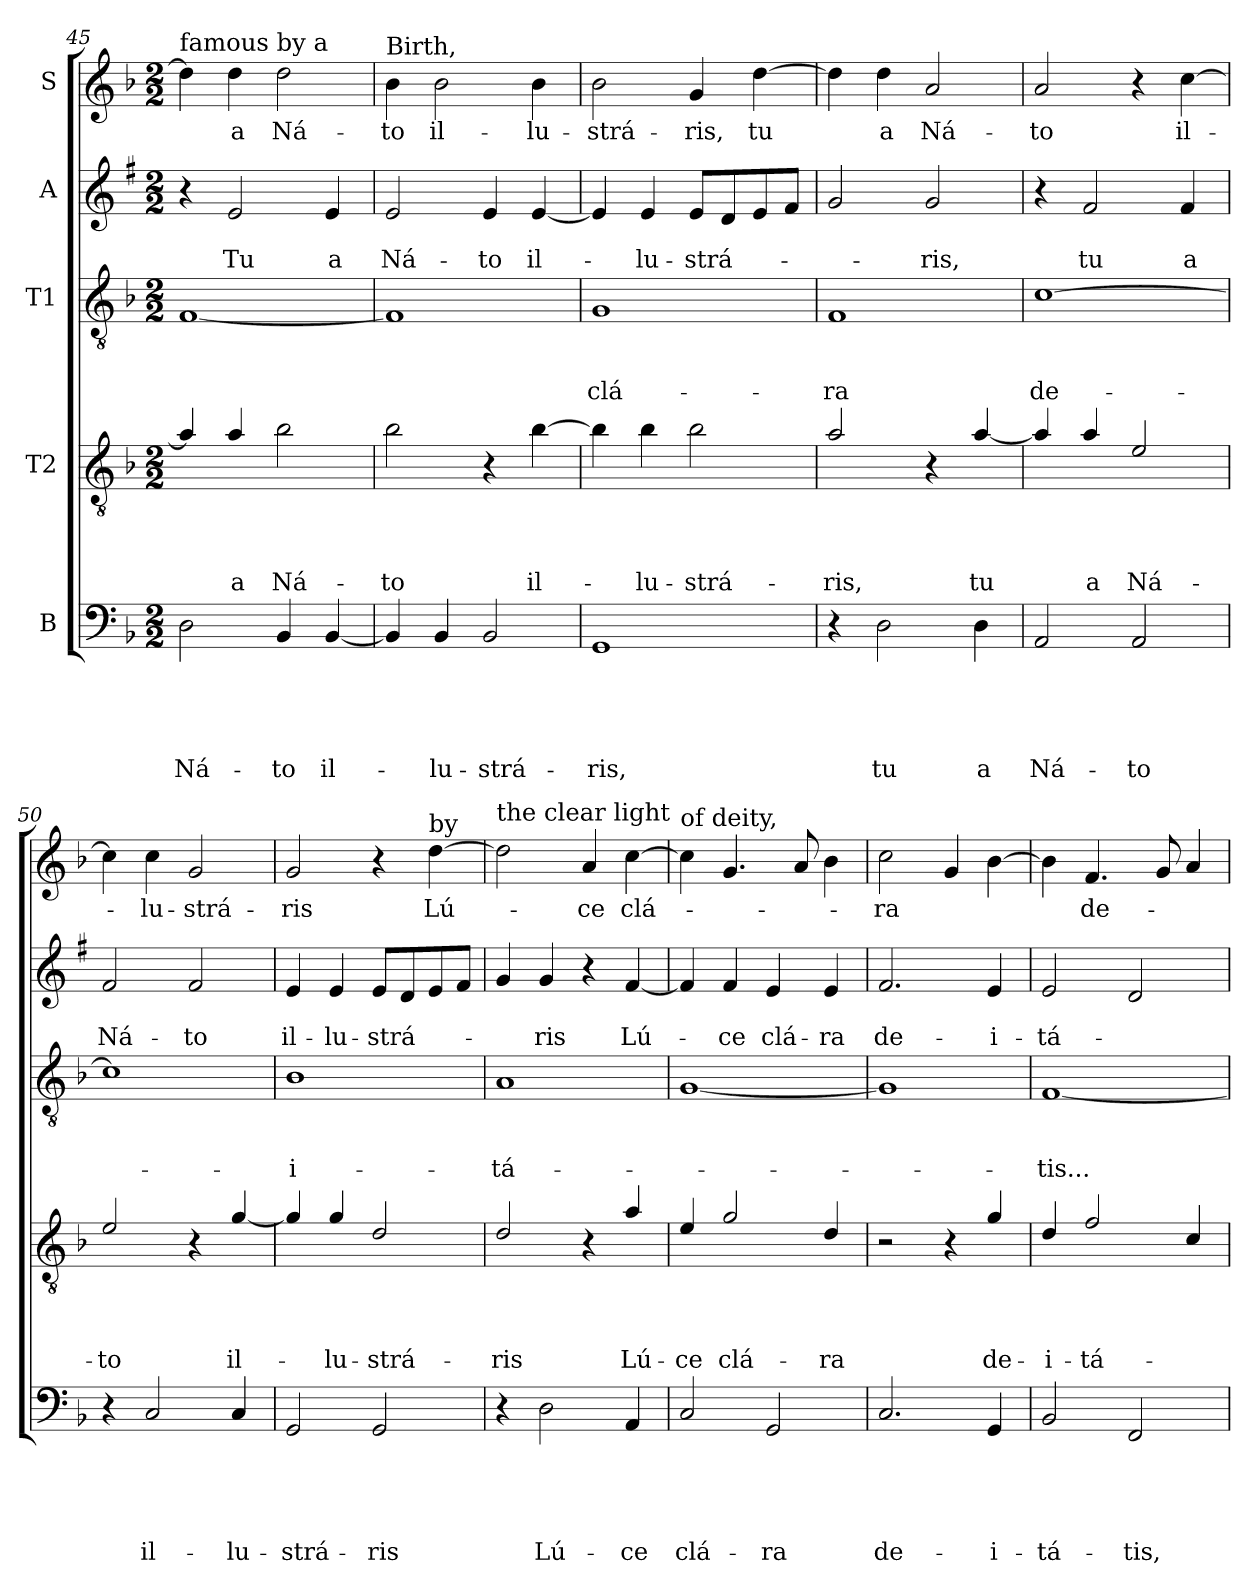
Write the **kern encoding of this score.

**kern	**text	**text	**text	**text	**text	**kern	**text	**text	**text	**text	**kern	**text	**text	**text	**kern	**text	**text	**kern	**text
*part5	*part5	*part5	*part5	*part5	*part5	*part4	*part4	*part4	*part4	*part4	*part3	*part3	*part3	*part3	*part2	*part2	*part2	*part1	*part1
*staff5	*staff5	*staff5	*staff5	*staff5	*staff5	*staff4	*staff4	*staff4	*staff4	*staff4	*staff3	*staff3	*staff3	*staff3	*staff2	*staff2	*staff2	*staff1	*staff1
*I"B	*	*	*	*	*	*I"T2	*	*	*	*	*I"T1	*	*	*	*I"A	*	*	*I"S	*
*clefF4	*	*	*	*	*	*clefGv2	*	*	*	*	*clefGv2	*	*	*	*clefG2	*	*	*clefG2	*
*	*	*	*	*	*	*ITrd8c14	*	*	*	*	*	*	*	*	*ITrd1c2	*	*	*	*
*k[b-]	*	*	*	*	*	*k[b-]	*	*	*	*	*k[b-]	*	*	*	*k[b-]	*	*	*k[b-]	*
*F:	*	*	*	*	*	*F:	*	*	*	*	*F:	*	*	*	*F:	*	*	*F:	*
*M2/2	*	*	*	*	*	*M2/2	*	*	*	*	*M2/2	*	*	*	*M2/2	*	*	*M2/2	*
=45	=45	=45	=45	=45	=45	=45	=45	=45	=45	=45	=45	=45	=45	=45	=45	=45	=45	=45	=45
!	!	!	!	!	!	!	!	!	!	!	!	!	!	!	!	!	!	!LO:TX:a:t=famous by a	!
!	!	!	!	!	!LO:LY:b	!	!	!	!	!	!	!	!	!	!	!	!	!	!
2D\	.	.	.	.	Ná-	4A/]	.	.	.	.	[1F	.	.	.	4r	.	.	4dd\]	.
!	!	!	!	!	!	!	!	!	!	!LO:LY:b	!	!	!	!	!	!	!LO:LY:b	!	!LO:LY:b
.	.	.	.	.	.	4A/	.	.	.	a	.	.	.	.	2d/	.	Tu	4dd\	a
!	!	!	!	!	!LO:LY:b	!	!	!	!	!LO:LY:b	!	!	!	!	!	!	!	!	!LO:LY:b
4BB-/	.	.	.	.	-to	2B-\	.	.	.	Ná-	.	.	.	.	.	.	.	2dd\	Ná-
!	!	!	!	!	!LO:LY:b	!	!	!	!	!	!	!	!	!	!	!	!LO:LY:b	!	!
[4BB-/	.	.	.	.	il-	.	.	.	.	.	.	.	.	.	4d/	.	a	.	.
=46	=46	=46	=46	=46	=46	=46	=46	=46	=46	=46	=46	=46	=46	=46	=46	=46	=46	=46	=46
!	!	!	!	!	!	!	!	!	!	!	!	!	!	!	!	!	!	!LO:TX:a:t=Birth,	!
!	!	!	!	!	!	!	!	!	!	!LO:LY:b	!	!	!	!	!	!	!LO:LY:b	!	!LO:LY:b
4BB-/]	.	.	.	.	.	2B-\	.	.	.	-to	1F]	.	.	.	2d/	.	Ná-	4b-\	-to
!	!	!	!	!	!LO:LY:b	!	!	!	!	!	!	!	!	!	!	!	!	!	!LO:LY:b
4BB-/	.	.	.	.	-lu-	.	.	.	.	.	.	.	.	.	.	.	.	2b-\	il-
!	!	!	!	!	!LO:LY:b	!	!	!	!	!	!	!	!	!	!	!	!LO:LY:b	!	!
2BB-/	.	.	.	.	-strá-	4r	.	.	.	.	.	.	.	.	4d/	.	-to	.	.
!	!	!	!	!	!	!	!	!	!	!LO:LY:b	!	!	!	!	!	!	!LO:LY:b	!	!LO:LY:b
.	.	.	.	.	.	[4B-\	.	.	.	il-	.	.	.	.	[4d/	.	il-	4b-\	-lu-
!!LO:LB:g=z
=47	=47	=47	=47	=47	=47	=47	=47	=47	=47	=47	=47	=47	=47	=47	=47	=47	=47	=47	=47
!	!	!	!	!	!LO:LY:b	!	!	!	!	!	!	!	!	!LO:LY:b	!	!	!	!	!LO:LY:b
1GG	.	.	.	.	-ris,	4B-\]	.	.	.	.	1G	.	.	clá-	4d/]	.	.	2b-\	-strá-
!	!	!	!	!	!	!	!	!	!	!LO:LY:b	!	!	!	!	!	!	!LO:LY:b	!	!
.	.	.	.	.	.	4B-\	.	.	.	-lu-	.	.	.	.	4d/	.	-lu-	.	.
!	!	!	!	!	!	!	!	!	!	!LO:LY:b	!	!	!	!	!	!	!LO:LY:b	!	!LO:LY:b
.	.	.	.	.	.	2B-\	.	.	.	-strá-	.	.	.	.	8d/L	.	-strá-	4g/	-ris,
.	.	.	.	.	.	.	.	.	.	.	.	.	.	.	8c/	.	.	.	.
!	!	!	!	!	!	!	!	!	!	!	!	!	!	!	!	!	!	!	!LO:LY:b
.	.	.	.	.	.	.	.	.	.	.	.	.	.	.	8d/	.	.	[4dd\	tu
.	.	.	.	.	.	.	.	.	.	.	.	.	.	.	8e/J	.	.	.	.
=48	=48	=48	=48	=48	=48	=48	=48	=48	=48	=48	=48	=48	=48	=48	=48	=48	=48	=48	=48
!	!	!	!	!	!	!	!	!	!	!LO:LY:b	!	!	!	!LO:LY:b	!	!	!	!	!
4r	.	.	.	.	.	2A/	.	.	.	-ris,	1F	.	.	-ra	2f/	.	.	4dd\]	.
!	!	!	!	!	!LO:LY:b	!	!	!	!	!	!	!	!	!	!	!	!	!	!LO:LY:b
2D\	.	.	.	.	tu	.	.	.	.	.	.	.	.	.	.	.	.	4dd\	a
!	!	!	!	!	!	!	!	!	!	!	!	!	!	!	!	!	!LO:LY:b	!	!LO:LY:b
.	.	.	.	.	.	4r	.	.	.	.	.	.	.	.	2f/	.	-ris,	2a/	Ná-
!	!	!	!	!	!LO:LY:b	!	!	!	!	!LO:LY:b	!	!	!	!	!	!	!	!	!
4D\	.	.	.	.	a	[4A/	.	.	.	tu	.	.	.	.	.	.	.	.	.
=49	=49	=49	=49	=49	=49	=49	=49	=49	=49	=49	=49	=49	=49	=49	=49	=49	=49	=49	=49
!	!	!	!	!	!LO:LY:b	!	!	!	!	!	!	!	!	!LO:LY:b	!	!	!	!	!LO:LY:b
2AA/	.	.	.	.	Ná-	4A/]	.	.	.	.	[1c	.	.	de-	4r	.	.	2a/	-to
!	!	!	!	!	!	!	!	!	!	!LO:LY:b	!	!	!	!	!	!	!LO:LY:b	!	!
.	.	.	.	.	.	4A/	.	.	.	a	.	.	.	.	2e/	.	tu	.	.
!	!	!	!	!	!LO:LY:b	!	!	!	!	!LO:LY:b	!	!	!	!	!	!	!	!	!
2AA/	.	.	.	.	-to	2E/	.	.	.	Ná-	.	.	.	.	.	.	.	4r	.
!	!	!	!	!	!	!	!	!	!	!	!	!	!	!	!	!	!LO:LY:b	!	!LO:LY:b
.	.	.	.	.	.	.	.	.	.	.	.	.	.	.	4e/	.	a	[4cc\	il-
=50	=50	=50	=50	=50	=50	=50	=50	=50	=50	=50	=50	=50	=50	=50	=50	=50	=50	=50	=50
!	!	!	!	!	!	!	!	!	!	!LO:LY:b	!	!	!	!	!	!	!LO:LY:b	!	!
4r	.	.	.	.	.	2E/	.	.	.	-to	1c]	.	.	.	2e/	.	Ná-	4cc\]	.
!	!	!	!	!	!LO:LY:b	!	!	!	!	!	!	!	!	!	!	!	!	!	!LO:LY:b
2C/	.	.	.	.	il-	.	.	.	.	.	.	.	.	.	.	.	.	4cc\	-lu-
!	!	!	!	!	!	!	!	!	!	!	!	!	!	!	!	!	!LO:LY:b	!	!LO:LY:b
.	.	.	.	.	.	4r	.	.	.	.	.	.	.	.	2e/	.	-to	2g/	-strá-
!	!	!	!	!	!LO:LY:b	!	!	!	!	!LO:LY:b	!	!	!	!	!	!	!	!	!
4C/	.	.	.	.	-lu-	[4G/	.	.	.	il-	.	.	.	.	.	.	.	.	.
=51	=51	=51	=51	=51	=51	=51	=51	=51	=51	=51	=51	=51	=51	=51	=51	=51	=51	=51	=51
!	!	!	!	!	!LO:LY:b	!	!	!	!	!	!	!	!	!LO:LY:b	!	!	!LO:LY:b	!	!LO:LY:b
2GG/	.	.	.	.	-strá-	4G/]	.	.	.	.	1B-	.	.	-i-	4d/	.	il-	2g/	-ris
!	!	!	!	!	!	!	!	!	!	!LO:LY:b	!	!	!	!	!	!	!LO:LY:b	!	!
.	.	.	.	.	.	4G/	.	.	.	-lu-	.	.	.	.	4d/	.	-lu-	.	.
!	!	!	!	!	!LO:LY:b	!	!	!	!	!LO:LY:b	!	!	!	!	!	!	!LO:LY:b	!	!
2GG/	.	.	.	.	-ris	2D/	.	.	.	-strá-	.	.	.	.	8d/L	.	-strá-	4r	.
.	.	.	.	.	.	.	.	.	.	.	.	.	.	.	8c/	.	.	.	.
!	!	!	!	!	!	!	!	!	!	!	!	!	!	!	!	!	!	!LO:TX:a:t=by	!
!	!	!	!	!	!	!	!	!	!	!	!	!	!	!	!	!	!	!	!LO:LY:b
.	.	.	.	.	.	.	.	.	.	.	.	.	.	.	8d/	.	.	[4dd\	Lú-
.	.	.	.	.	.	.	.	.	.	.	.	.	.	.	8e/J	.	.	.	.
=52	=52	=52	=52	=52	=52	=52	=52	=52	=52	=52	=52	=52	=52	=52	=52	=52	=52	=52	=52
!	!	!	!	!	!	!	!	!	!	!	!	!	!	!	!	!	!	!LO:TX:a:t=the clear light	!
!	!	!	!	!	!	!	!	!	!	!LO:LY:b	!	!	!	!LO:LY:b	!	!	!	!	!
4r	.	.	.	.	.	2D/	.	.	.	-ris	1A	.	.	-tá-	4f/	.	.	2dd\]	.
!	!	!	!	!	!LO:LY:b	!	!	!	!	!	!	!	!	!	!	!	!LO:LY:b	!	!
2D\	.	.	.	.	Lú-	.	.	.	.	.	.	.	.	.	4f/	.	-ris	.	.
!	!	!	!	!	!	!	!	!	!	!	!	!	!	!	!	!	!	!	!LO:LY:b
.	.	.	.	.	.	4r	.	.	.	.	.	.	.	.	4r	.	.	4a/	-ce
!	!	!	!	!	!LO:LY:b	!	!	!	!	!LO:LY:b	!	!	!	!	!	!	!LO:LY:b	!	!LO:LY:b
4AA/	.	.	.	.	-ce	4A/	.	.	.	Lú-	.	.	.	.	[4e/	.	Lú-	[4cc\	clá-
!!LO:PB:g=z
=53	=53	=53	=53	=53	=53	=53	=53	=53	=53	=53	=53	=53	=53	=53	=53	=53	=53	=53	=53
!	!	!	!	!	!	!	!	!	!	!	!	!	!	!	!	!	!	!LO:TX:a:t=of deity,	!
!	!	!	!	!	!LO:LY:b	!	!	!	!	!LO:LY:b	!	!	!	!	!	!	!	!	!
2C/	.	.	.	.	clá-	4E/	.	.	.	-ce	[1G	.	.	.	4e/]	.	.	4cc\]	.
!	!	!	!	!	!	!	!	!	!	!LO:LY:b	!	!	!	!	!	!	!LO:LY:b	!	!
.	.	.	.	.	.	2G/	.	.	.	clá-	.	.	.	.	4e/	.	-ce	4.g/	.
!	!	!	!	!	!LO:LY:b	!	!	!	!	!	!	!	!	!	!	!	!LO:LY:b	!	!
2GG/	.	.	.	.	-ra	.	.	.	.	.	.	.	.	.	4d/	.	clá-	.	.
.	.	.	.	.	.	.	.	.	.	.	.	.	.	.	.	.	.	8a/	.
!	!	!	!	!	!	!	!	!	!	!LO:LY:b	!	!	!	!	!	!	!LO:LY:b	!	!
.	.	.	.	.	.	4D/	.	.	.	-ra	.	.	.	.	4d/	.	-ra	4b-\	.
=54	=54	=54	=54	=54	=54	=54	=54	=54	=54	=54	=54	=54	=54	=54	=54	=54	=54	=54	=54
!	!	!	!	!	!LO:LY:b	!	!	!	!	!	!	!	!	!	!	!	!LO:LY:b	!	!LO:LY:b
2.C/	.	.	.	.	de-	2r	.	.	.	.	1G]	.	.	.	2.e/	.	de-	2cc\	-ra
.	.	.	.	.	.	4r	.	.	.	.	.	.	.	.	.	.	.	4g/	.
!	!	!	!	!	!LO:LY:b	!	!	!	!	!LO:LY:b	!	!	!	!	!	!	!LO:LY:b	!	!
4GG/	.	.	.	.	-i-	4G/	.	.	.	de-	.	.	.	.	4d/	.	-i-	[4b-\	.
=55	=55	=55	=55	=55	=55	=55	=55	=55	=55	=55	=55	=55	=55	=55	=55	=55	=55	=55	=55
!	!	!	!	!	!LO:LY:b	!	!	!	!	!LO:LY:b	!	!	!	!LO:LY:b	!	!	!LO:LY:b	!	!
2BB-/	.	.	.	.	-tá-	4D/	.	.	.	-i-	[1F	.	.	-tis...	2d/	.	-tá-	4b-\]	.
!	!	!	!	!	!	!	!	!	!	!LO:LY:b	!	!	!	!	!	!	!	!	!LO:LY:b
.	.	.	.	.	.	2F/	.	.	.	-tá-	.	.	.	.	.	.	.	4.f/	de-
!	!	!	!	!	!LO:LY:b	!	!	!	!	!	!	!	!	!	!	!	!	!	!
2FF/	.	.	.	.	-tis,	.	.	.	.	.	.	.	.	.	2c/	.	.	.	.
.	.	.	.	.	.	.	.	.	.	.	.	.	.	.	.	.	.	8g/	.
.	.	.	.	.	.	4C/	.	.	.	.	.	.	.	.	.	.	.	4a/	.
=	=	=	=	=	=	=	=	=	=	=	=	=	=	=	=	=	=	=	=
*-	*-	*-	*-	*-	*-	*-	*-	*-	*-	*-	*-	*-	*-	*-	*-	*-	*-	*-	*-
